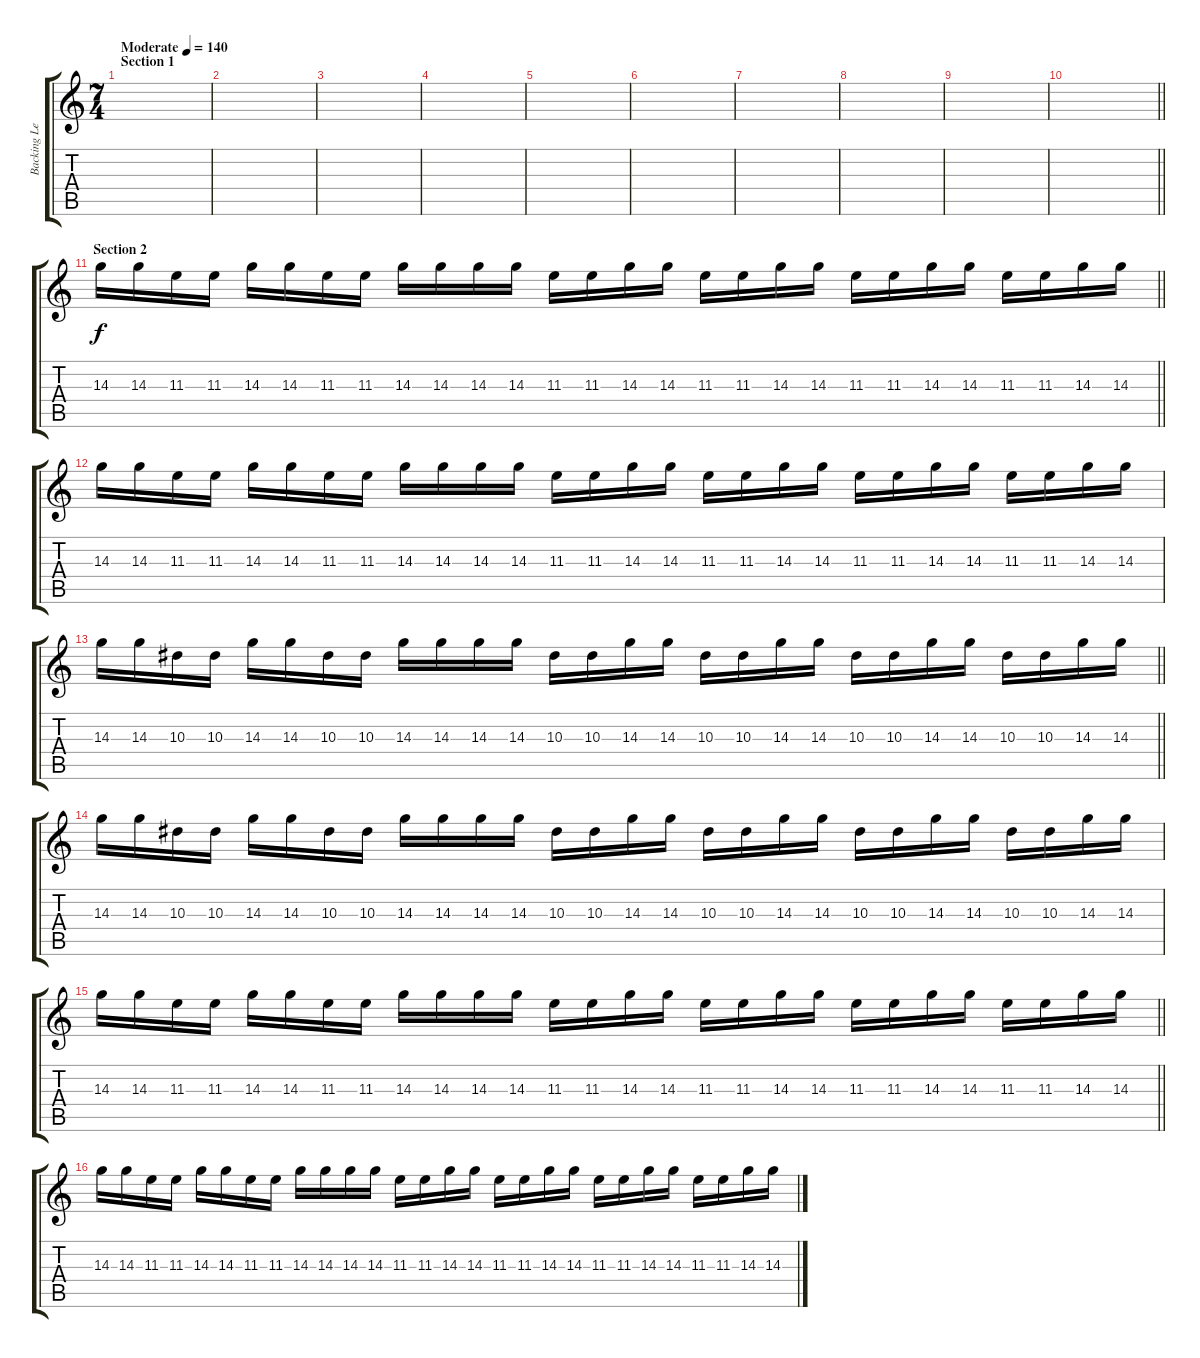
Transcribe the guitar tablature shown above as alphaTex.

\track ("Backing Lead" "Backing Le") {instrument distortionguitar}
\staff {score tabs}
\tuning (D4 A3 F3 C3 G2 C2) {hide}
\ts (7 4)
\section ("" "Section 1")
\tempo (140 "Moderate")
\clef g2
\ks c
|
|
|
|
|
|
|
|
|
\barLineRight lightlight
|
\section ("" "Section 2")
\barLineRight lightlight
14.3.16 14.3.16 11.3.16 11.3.16 14.3.16 14.3.16 11.3.16 11.3.16 14.3.16 14.3.16 14.3.16 14.3.16 11.3.16 11.3.16 14.3.16 14.3.16 11.3.16 11.3.16 14.3.16 14.3.16 11.3.16 11.3.16 14.3.16 14.3.16 11.3.16 11.3.16 14.3.16 14.3.16 |
14.3.16 14.3.16 11.3.16 11.3.16 14.3.16 14.3.16 11.3.16 11.3.16 14.3.16 14.3.16 14.3.16 14.3.16 11.3.16 11.3.16 14.3.16 14.3.16 11.3.16 11.3.16 14.3.16 14.3.16 11.3.16 11.3.16 14.3.16 14.3.16 11.3.16 11.3.16 14.3.16 14.3.16 |
\barLineRight lightlight
14.3.16 14.3.16 10.3.16 10.3.16 14.3.16 14.3.16 10.3.16 10.3.16 14.3.16 14.3.16 14.3.16 14.3.16 10.3.16 10.3.16 14.3.16 14.3.16 10.3.16 10.3.16 14.3.16 14.3.16 10.3.16 10.3.16 14.3.16 14.3.16 10.3.16 10.3.16 14.3.16 14.3.16 |
14.3.16 14.3.16 10.3.16 10.3.16 14.3.16 14.3.16 10.3.16 10.3.16 14.3.16 14.3.16 14.3.16 14.3.16 10.3.16 10.3.16 14.3.16 14.3.16 10.3.16 10.3.16 14.3.16 14.3.16 10.3.16 10.3.16 14.3.16 14.3.16 10.3.16 10.3.16 14.3.16 14.3.16 |
\barLineRight lightlight
14.3.16 14.3.16 11.3.16 11.3.16 14.3.16 14.3.16 11.3.16 11.3.16 14.3.16 14.3.16 14.3.16 14.3.16 11.3.16 11.3.16 14.3.16 14.3.16 11.3.16 11.3.16 14.3.16 14.3.16 11.3.16 11.3.16 14.3.16 14.3.16 11.3.16 11.3.16 14.3.16 14.3.16 |
14.3.16 14.3.16 11.3.16 11.3.16 14.3.16 14.3.16 11.3.16 11.3.16 14.3.16 14.3.16 14.3.16 14.3.16 11.3.16 11.3.16 14.3.16 14.3.16 11.3.16 11.3.16 14.3.16 14.3.16 11.3.16 11.3.16 14.3.16 14.3.16 11.3.16 11.3.16 14.3.16 14.3.16
